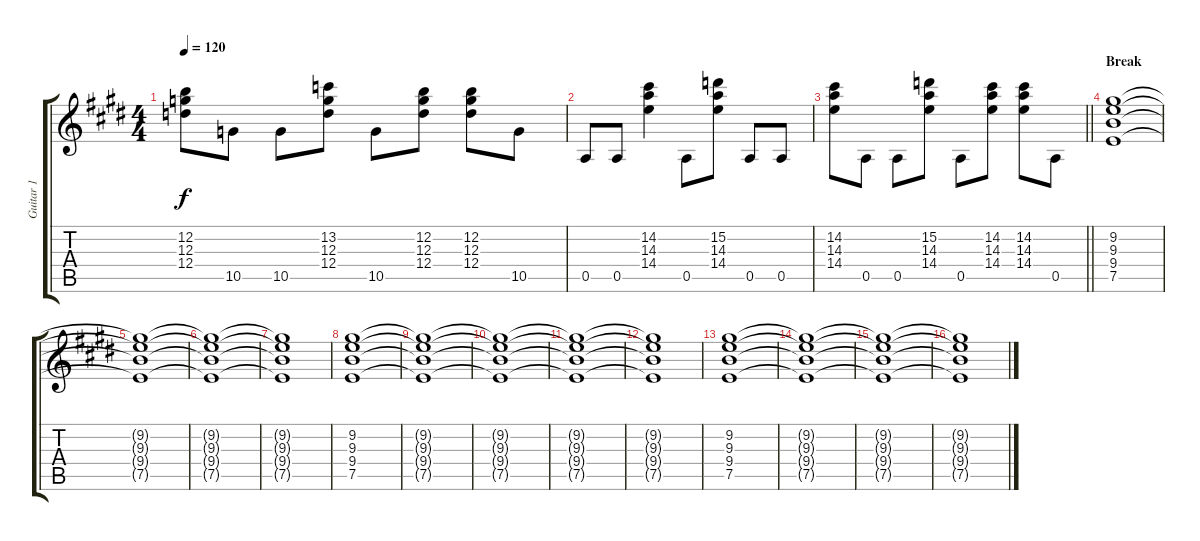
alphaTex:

\track ("Guitar 1" "Guitar 1") {instrument distortionguitar}
\staff {score tabs}
\tuning (E4 B3 G3 D3 A2 E2) {hide}
\ts (4 4)
\tempo 120
\clef g2
\ks e
(12.2 12.3 12.4).8{dy f} 10.5.8 10.5.8 (13.2 12.3 12.4).8 10.5.8 (12.2 12.3 12.4).8 (12.2 12.3 12.4).8 10.5.8 |
0.5.8 0.5.8 (14.2 14.3 14.4).4 0.5.8 (15.2 14.3 14.4).8 0.5.8 0.5.8 |
\barLineRight lightlight
(14.2 14.3 14.4).8 0.5.8 0.5.8 (15.2 14.3 14.4).8 0.5.8 (14.2 14.3 14.4).8 (14.2 14.3 14.4).8 0.5.8 |
\section ("" "Break")
(9.2 9.3 9.4 7.5).1 |
(9.2{t} 9.3{t} 9.4{t} 7.5{t}).1 |
(9.2{t} 9.3{t} 9.4{t} 7.5{t}).1 |
(9.2{t} 9.3{t} 9.4{t} 7.5{t}).1 |
(9.2 9.3 9.4 7.5).1 |
(9.2{t} 9.3{t} 9.4{t} 7.5{t}).1 |
(9.2{t} 9.3{t} 9.4{t} 7.5{t}).1 |
(9.2{t} 9.3{t} 9.4{t} 7.5{t}).1 |
(9.2{t} 9.3{t} 9.4{t} 7.5{t}).1 |
(9.2 9.3 9.4 7.5).1 |
(9.2{t} 9.3{t} 9.4{t} 7.5{t}).1 |
(9.2{t} 9.3{t} 9.4{t} 7.5{t}).1 |
(9.2{t} 9.3{t} 9.4{t} 7.5{t}).1
